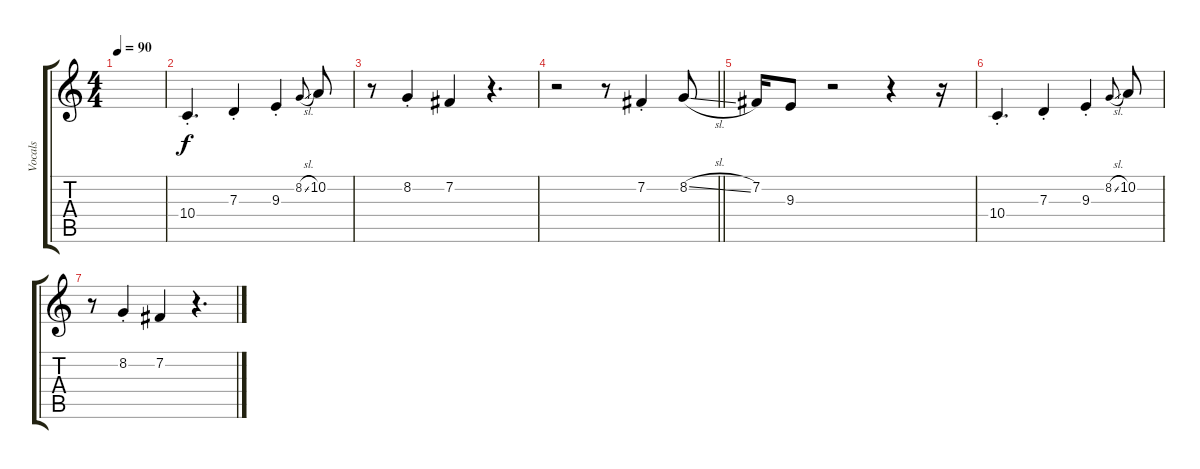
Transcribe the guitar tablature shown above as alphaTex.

\track ("Vocals" "Vocals") {instrument altosax}
\staff {score tabs}
\tuning (E4 B3 G3 D3 A2 E2) {hide}
\ts (4 4)
\tempo 90
\clef g2
\ks c
|
10.4{st}.4{d} 7.3{st}.4 9.3{st}.4 8.2{sl}.8{gr onbeat} 10.2.8 |
r.8 8.2{st}.4 7.2.4 r.4{d} |
\barLineRight lightlight
r.2 r.8 7.2{st}.4 8.2{sl}.8 |
7.2.16 9.3.8 r.2 r.4 r.16 |
10.4{st}.4{d} 7.3{st}.4 9.3{st}.4 8.2{sl}.8{gr onbeat} 10.2.8 |
r.8 8.2{st}.4 7.2.4 r.4{d}
